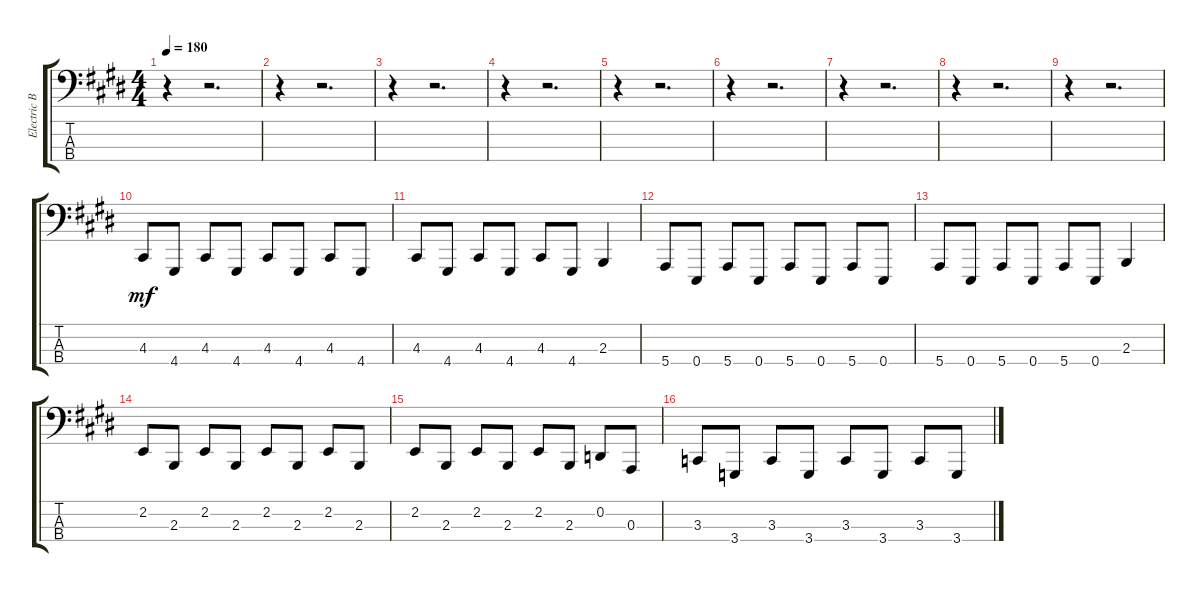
\track ("Electric Bass" "Electric B") {instrument violin}
\staff {score tabs}
\tuning (G2 D2 A1 E1) {hide}
\ts (4 4)
\tempo 180
\clef f4
\ks e
r.4{dy mf instrument violin} r.2{d} |
r.4 r.2{d} |
r.4 r.2{d} |
r.4 r.2{d} |
r.4 r.2{d} |
r.4 r.2{d} |
r.4 r.2{d} |
r.4 r.2{d} |
r.4 r.2{d} |
4.3.8 4.4.8 4.3.8 4.4.8 4.3.8 4.4.8 4.3.8 4.4.8 |
4.3.8 4.4.8 4.3.8 4.4.8 4.3.8 4.4.8 2.3.4 |
5.4.8 0.4.8 5.4.8 0.4.8 5.4.8 0.4.8 5.4.8 0.4.8 |
5.4.8 0.4.8 5.4.8 0.4.8 5.4.8 0.4.8 2.3.4 |
2.2.8 2.3.8 2.2.8 2.3.8 2.2.8 2.3.8 2.2.8 2.3.8 |
2.2.8 2.3.8 2.2.8 2.3.8 2.2.8 2.3.8 0.2.8 0.3.8 |
3.3.8 3.4.8 3.3.8 3.4.8 3.3.8 3.4.8 3.3.8 3.4.8
